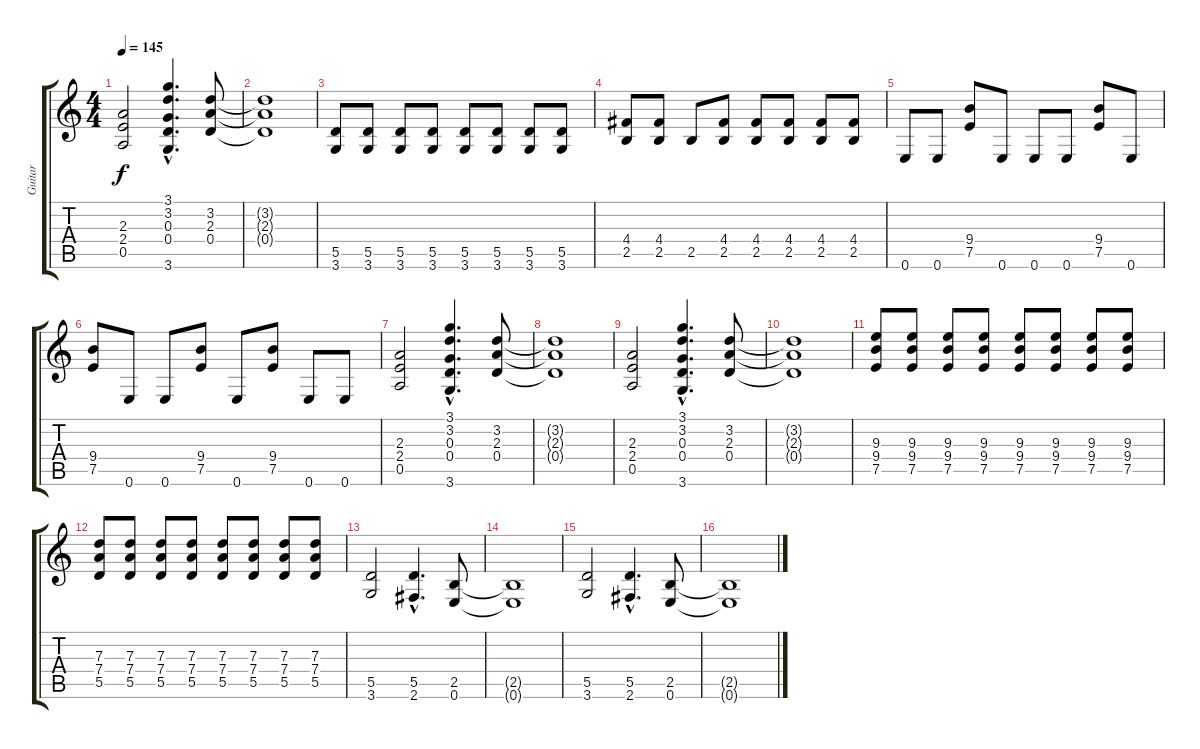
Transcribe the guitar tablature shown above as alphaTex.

\track ("Guitar" "Guitar") {instrument distortionguitar}
\staff {score tabs}
\tuning (E4 B3 G3 D3 A2 E2) {hide}
\ts (4 4)
\tempo 145
\clef g2
\ks c
(2.3 2.4 0.5).2{dy f} (3.1{hac} 3.2{hac} 0.3{hac} 0.4{hac} 3.6{hac}).4{d} (3.2 2.3 0.4).8 |
(3.2{t} 2.3{t} 0.4{t}).1 |
(5.5 3.6).8 (5.5 3.6).8 (5.5 3.6).8 (5.5 3.6).8 (5.5 3.6).8 (5.5 3.6).8 (5.5 3.6).8 (5.5 3.6).8 |
(4.4 2.5).8 (4.4 2.5).8 2.5.8 (4.4 2.5).8 (4.4 2.5).8 (4.4 2.5).8 (4.4 2.5).8 (4.4 2.5).8 |
0.6.8 0.6.8 (9.4 7.5).8 0.6.8 0.6.8 0.6.8 (9.4 7.5).8 0.6.8 |
(9.4 7.5).8 0.6.8 0.6.8 (9.4 7.5).8 0.6.8 (9.4 7.5).8 0.6.8 0.6.8 |
(2.3 2.4 0.5).2 (3.1{hac} 3.2{hac} 0.3{hac} 0.4{hac} 3.6{hac}).4{d} (3.2 2.3 0.4).8 |
(3.2{t} 2.3{t} 0.4{t}).1 |
(2.3 2.4 0.5).2 (3.1{hac} 3.2{hac} 0.3{hac} 0.4{hac} 3.6{hac}).4{d} (3.2 2.3 0.4).8 |
(3.2{t} 2.3{t} 0.4{t}).1 |
(9.3 9.4 7.5).8 (9.3 9.4 7.5).8 (9.3 9.4 7.5).8 (9.3 9.4 7.5).8 (9.3 9.4 7.5).8 (9.3 9.4 7.5).8 (9.3 9.4 7.5).8 (9.3 9.4 7.5).8 |
(7.3 7.4 5.5).8 (7.3 7.4 5.5).8 (7.3 7.4 5.5).8 (7.3 7.4 5.5).8 (7.3 7.4 5.5).8 (7.3 7.4 5.5).8 (7.3 7.4 5.5).8 (7.3 7.4 5.5).8 |
(5.5 3.6).2 (5.5{hac} 2.6{hac}).4{d} (2.5 0.6).8 |
(2.5{t} 0.6{t}).1 |
(5.5 3.6).2 (5.5{hac} 2.6{hac}).4{d} (2.5 0.6).8 |
(2.5{t} 0.6{t}).1
